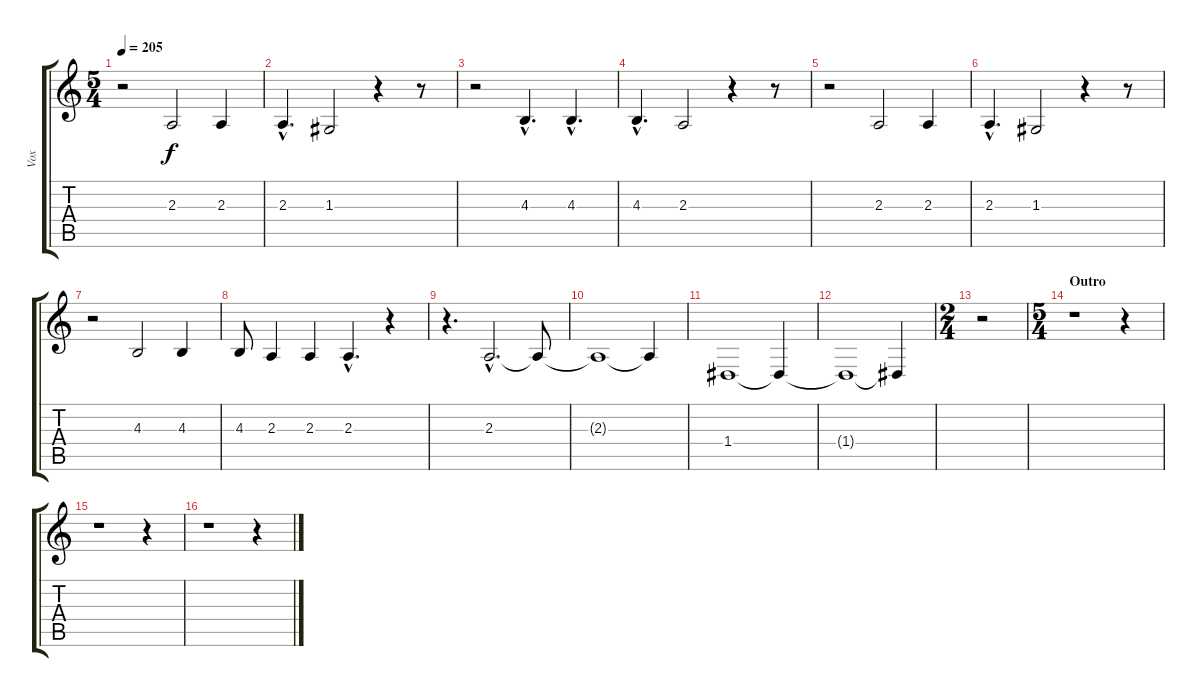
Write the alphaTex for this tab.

\track ("Vox" "Vox") {instrument lead3calliope}
\staff {score tabs}
\tuning (E4 B3 G3 D3 A2 E2) {hide}
\ts (5 4)
\tempo 205
\clef g2
\ks c
r.2{dy f} 2.3.2 2.3.4 |
2.3{hac}.4{d} 1.3.2 r.4 r.8 |
r.2 4.3{hac}.4{d} 4.3{hac}.4{d} |
4.3{hac}.4{d} 2.3.2 r.4 r.8 |
r.2 2.3.2 2.3.4 |
2.3{hac}.4{d} 1.3.2 r.4 r.8 |
r.2 4.3.2 4.3.4 |
4.3.8 2.3.4 2.3.4 2.3{hac}.4{d} r.4 |
r.4{d} 2.3{hac}.2{d} 2.3{t}.8 |
2.3{t}.1 2.3{t}.4 |
1.4.1 1.4{t}.4 |
1.4{t}.1 1.4{t}.4 |
\ts (2 4)
r.2 |
\ts (5 4)
\section ("" "Outro")
r.1 r.4 |
r.1 r.4 |
r.1 r.4
